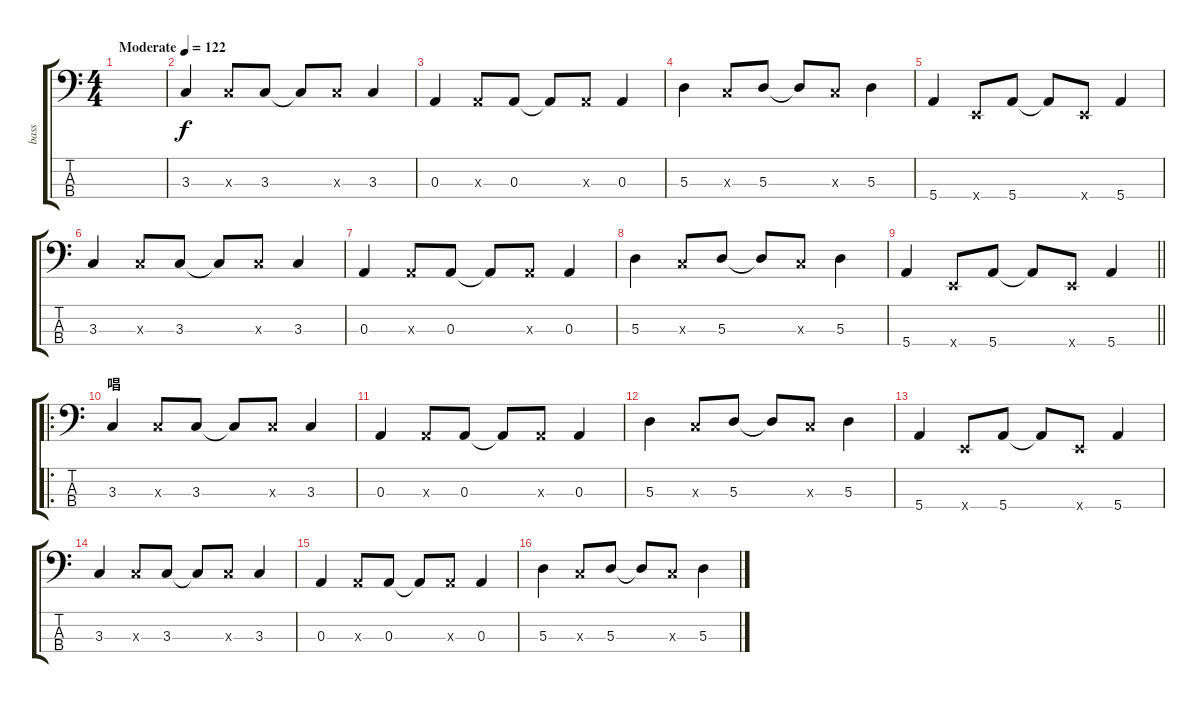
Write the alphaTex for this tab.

\track ("bass" "bass") {instrument electricbassfinger}
\staff {score tabs}
\tuning (G2 D2 A1 E1) {hide}
\ts (4 4)
\tempo (122 "Moderate")
\clef f4
\ks c
|
3.3.4 3.3{x}.8 3.3.8 3.3{t}.8 3.3{x}.8 3.3.4 |
0.3.4 0.3{x}.8 0.3.8 0.3{t}.8 0.3{x}.8 0.3.4 |
5.3.4 3.3{x}.8 5.3.8 5.3{t}.8 3.3{x}.8 5.3.4{txt ""} |
5.4.4 0.4{x}.8 5.4.8 5.4{t}.8 0.4{x}.8 5.4.4 |
3.3.4 3.3{x}.8 3.3.8 3.3{t}.8 3.3{x}.8 3.3.4 |
0.3.4 0.3{x}.8 0.3.8 0.3{t}.8 0.3{x}.8 0.3.4 |
5.3.4 3.3{x}.8 5.3.8 5.3{t}.8 3.3{x}.8 5.3.4 |
\barLineRight lightlight
5.4.4 0.4{x}.8 5.4.8 5.4{t}.8 0.4{x}.8 5.4.4 |
\ro
\section ("" "唱")
3.3.4 3.3{x}.8 3.3.8 3.3{t}.8 3.3{x}.8 3.3.4 |
0.3.4 0.3{x}.8 0.3.8 0.3{t}.8 0.3{x}.8 0.3.4 |
5.3.4 3.3{x}.8 5.3.8 5.3{t}.8 3.3{x}.8 5.3.4 |
5.4.4 0.4{x}.8 5.4.8 5.4{t}.8 0.4{x}.8 5.4.4 |
3.3.4 3.3{x}.8 3.3.8 3.3{t}.8 3.3{x}.8 3.3.4 |
0.3.4 0.3{x}.8 0.3.8 0.3{t}.8 0.3{x}.8 0.3.4 |
5.3.4 3.3{x}.8 5.3.8 5.3{t}.8 3.3{x}.8 5.3.4
